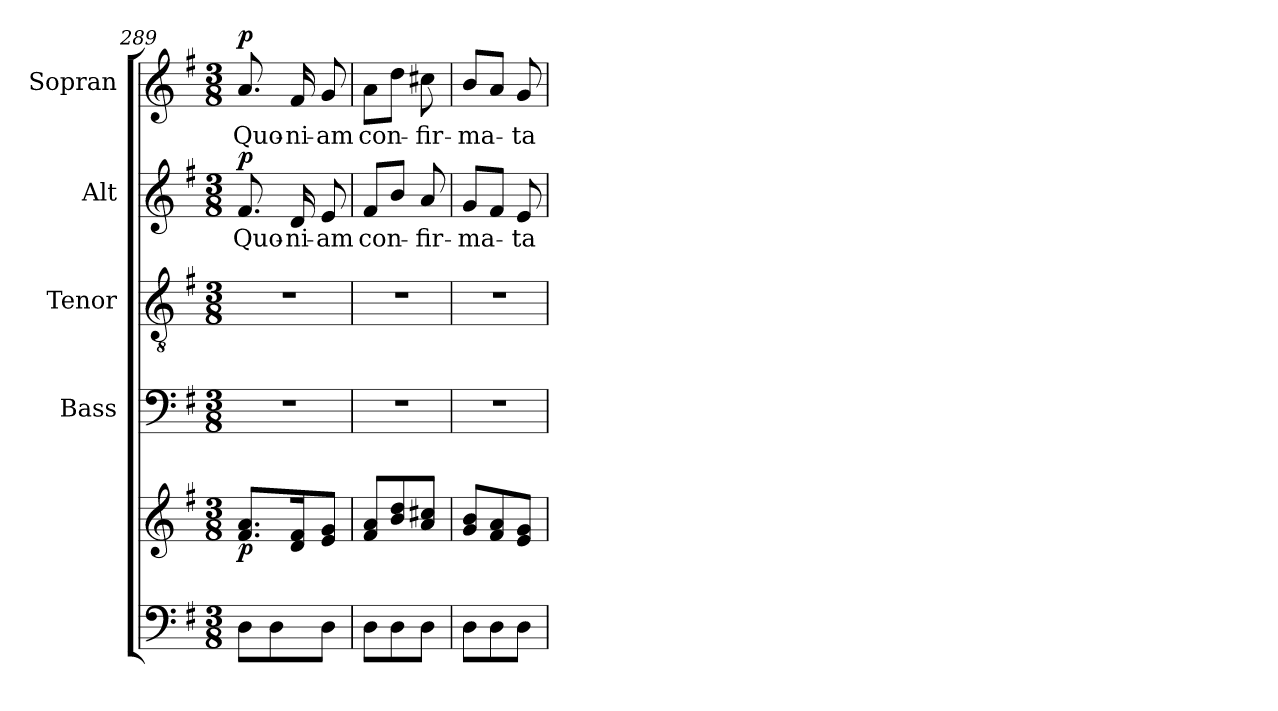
**kern	**kern	**dynam	**kern	**kern	**kern	**text	**dynam	**kern	**text	**dynam
*part5	*part5	*part5	*part4	*part3	*part2	*part2	*part2	*part1	*part1	*part1
*staff6	*staff5	*staff5/6	*staff4	*staff3	*staff2	*staff2	*staff2	*staff1	*staff1	*staff1
*	*	*	*I"Bass	*I"Tenor	*I"Alt	*	*	*I"Sopran	*	*
*	*	*	*I'B.	*I'T.	*I'A.	*	*	*I'S.	*	*
*clefF4	*clefG2	*	*clefF4	*clefGv2	*clefG2	*	*	*clefG2	*	*
*k[f#]	*k[f#]	*	*k[f#]	*k[f#]	*k[f#]	*	*	*k[f#]	*	*
*G:	*G:	*	*G:	*G:	*G:	*	*	*G:	*	*
*M3/8	*M3/8	*	*M3/8	*M3/8	*M3/8	*	*	*M3/8	*	*
=289	=289	=289	=289	=289	=289	=289	=289	=289	=289	=289
!	!	!LO:DY:b	!	!	!	!LO:LY:b	!LO:DY:a	!	!LO:LY:b	!LO:DY:a
8D\L	8.f#/ 8.a/L	p	4.r	4.r	8.f#/	Quo-	p	8.a/	Quo-	p
8D\	.	.	.	.	.	.	.	.	.	.
!	!	!	!	!	!	!LO:LY:b	!	!	!LO:LY:b	!
.	16d/ 16f#/k	.	.	.	16d/	-ni-	.	16f#/	-ni-	.
!	!	!	!	!	!	!LO:LY:b	!	!	!LO:LY:b	!
8D\J	8e/ 8g/J	.	.	.	8e/	-am	.	8g/	-am	.
=290	=290	=290	=290	=290	=290	=290	=290	=290	=290	=290
!	!	!	!	!	!	!LO:LY:b	!	!	!LO:LY:b	!
8D\L	8f#/ 8a/L	.	4.r	4.r	8f#/L	con-	.	8a\L	con-	.
8D\	8b/ 8dd/	.	.	.	8b/J	.	.	8dd\J	.	.
!	!	!	!	!	!	!LO:LY:b	!	!	!LO:LY:b	!
8D\J	8a/ 8cc#X/J	.	.	.	8a/	-fir-	.	8cc#X\	-fir-	.
=291	=291	=291	=291	=291	=291	=291	=291	=291	=291	=291
!	!	!	!	!	!	!LO:LY:b	!	!	!LO:LY:b	!
8D\L	8g/ 8b/L	.	4.r	4.r	8g/L	-ma-	.	8b/L	-ma-	.
8D\	8f#/ 8a/	.	.	.	8f#/J	.	.	8a/J	.	.
!	!	!	!	!	!	!LO:LY:b	!	!	!LO:LY:b	!
8D\J	8e/ 8g/J	.	.	.	8e/	-ta	.	8g/	-ta	.
=	=	=	=	=	=	=	=	=	=	=
*-	*-	*-	*-	*-	*-	*-	*-	*-	*-	*-
